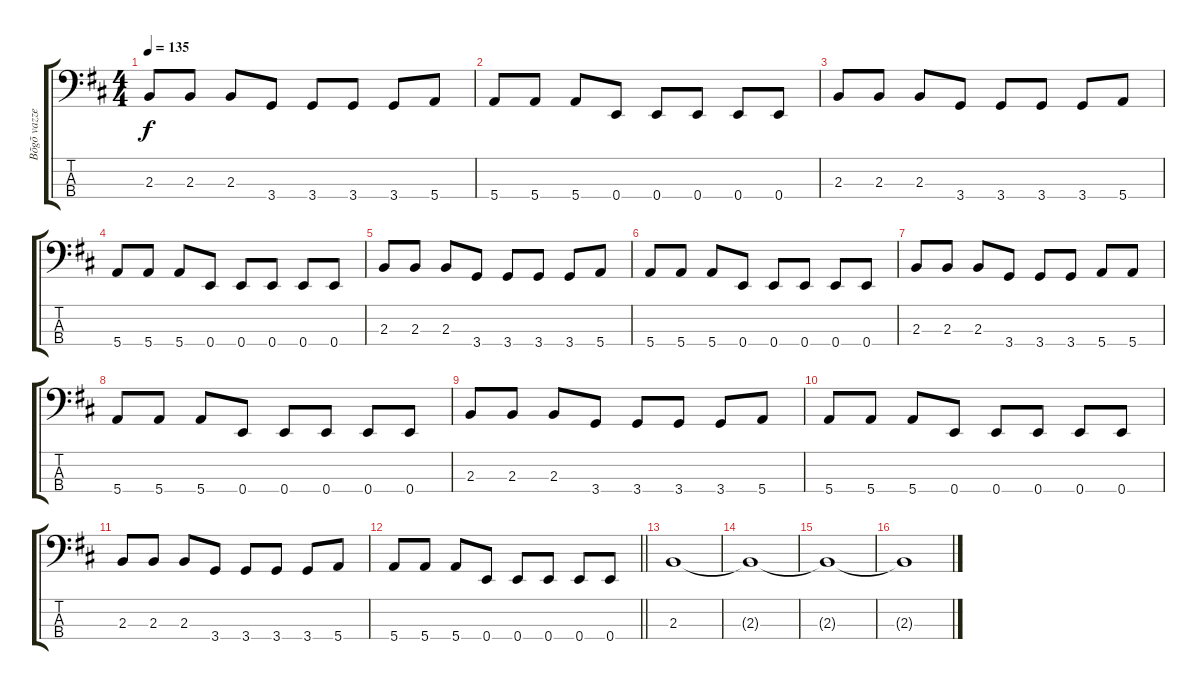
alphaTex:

\track ("Bõgõ vazze (bass guitar)" "Bõgõ vazze") {instrument electricbasspick}
\staff {score tabs}
\tuning (G2 D2 A1 E1) {hide}
\ts (4 4)
\tempo 135
\clef f4
\ks d
2.3.8{dy f} 2.3.8 2.3.8 3.4.8 3.4.8 3.4.8 3.4.8 5.4.8 |
5.4.8 5.4.8 5.4.8 0.4.8 0.4.8 0.4.8 0.4.8 0.4.8 |
2.3.8 2.3.8 2.3.8 3.4.8 3.4.8 3.4.8 3.4.8 5.4.8 |
5.4.8 5.4.8 5.4.8 0.4.8 0.4.8 0.4.8 0.4.8 0.4.8 |
2.3.8 2.3.8 2.3.8 3.4.8 3.4.8 3.4.8 3.4.8 5.4.8 |
5.4.8 5.4.8 5.4.8 0.4.8 0.4.8 0.4.8 0.4.8 0.4.8 |
2.3.8 2.3.8 2.3.8 3.4.8 3.4.8 3.4.8 5.4.8 5.4.8 |
5.4.8 5.4.8 5.4.8 0.4.8 0.4.8 0.4.8 0.4.8 0.4.8 |
2.3.8 2.3.8 2.3.8 3.4.8 3.4.8 3.4.8 3.4.8 5.4.8 |
5.4.8 5.4.8 5.4.8 0.4.8 0.4.8 0.4.8 0.4.8 0.4.8 |
2.3.8 2.3.8 2.3.8 3.4.8 3.4.8 3.4.8 3.4.8 5.4.8 |
\barLineRight lightlight
5.4.8 5.4.8 5.4.8 0.4.8 0.4.8 0.4.8 0.4.8 0.4.8 |
2.3.1 |
2.3{t}.1 |
2.3{t}.1 |
2.3{t}.1
